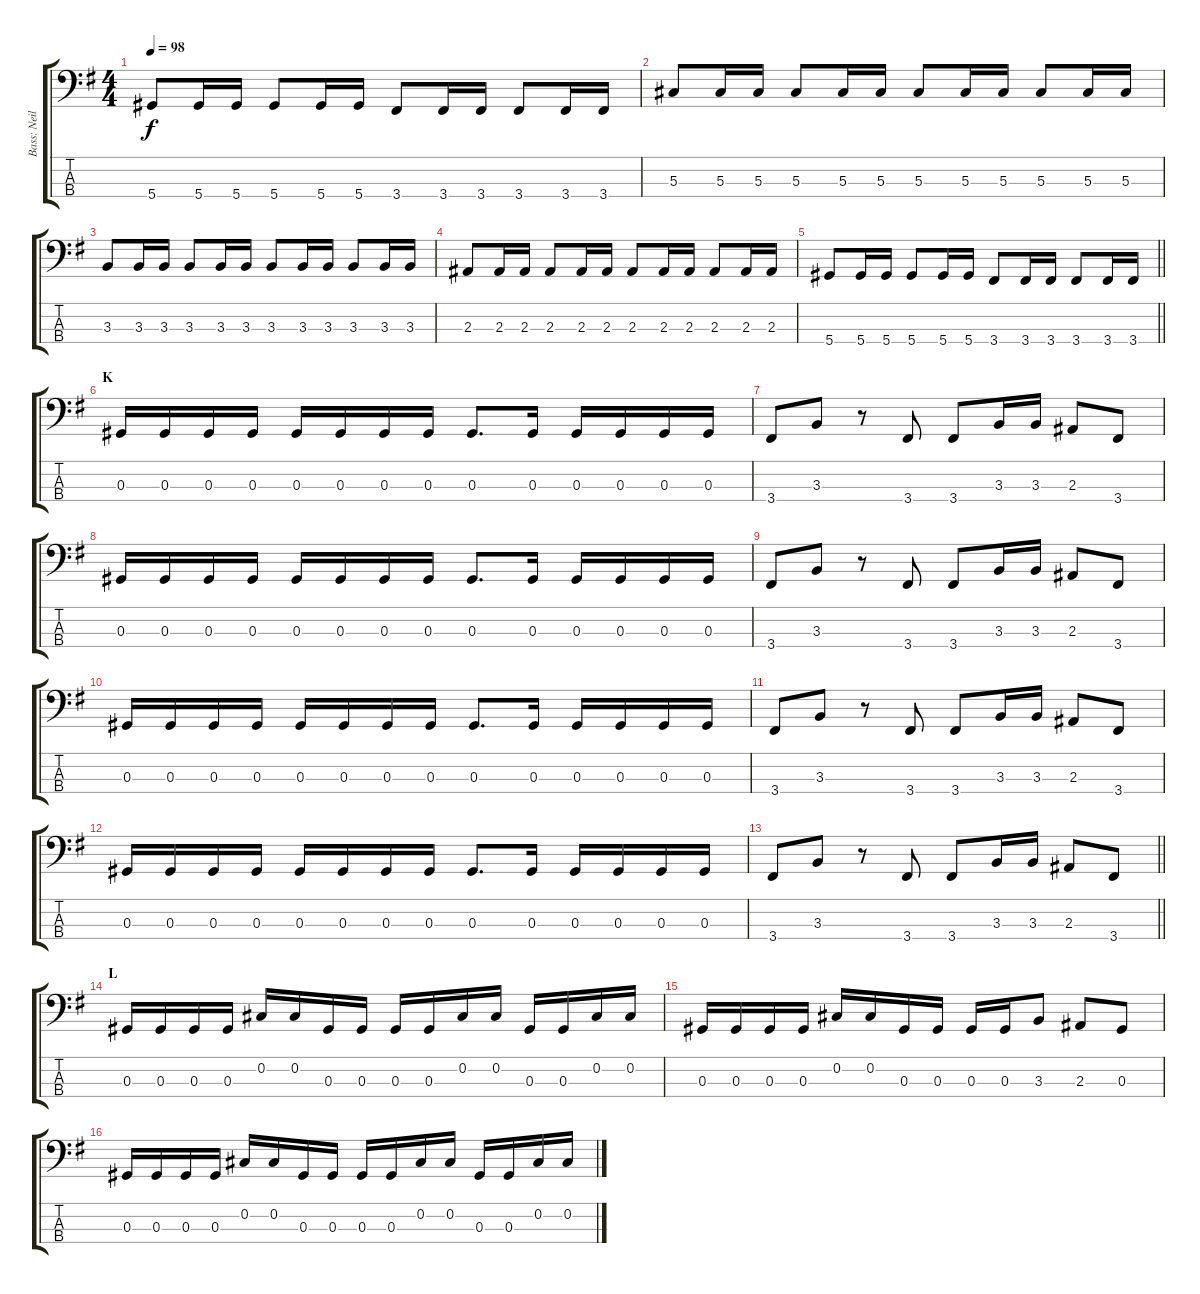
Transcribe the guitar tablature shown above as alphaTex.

\track ("Bass: Neil" "Bass: Neil") {instrument electricbassfinger}
\staff {score tabs}
\tuning (Gb2 Db2 Ab1 Eb1) {hide}
\ts (4 4)
\tempo 98
\clef f4
\ks g
5.4.8{dy f} 5.4.16 5.4.16 5.4.8 5.4.16 5.4.16 3.4.8 3.4.16 3.4.16 3.4.8 3.4.16 3.4.16 |
5.3.8 5.3.16 5.3.16 5.3.8 5.3.16 5.3.16 5.3.8 5.3.16 5.3.16 5.3.8 5.3.16 5.3.16 |
3.3.8 3.3.16 3.3.16 3.3.8 3.3.16 3.3.16 3.3.8 3.3.16 3.3.16 3.3.8 3.3.16 3.3.16 |
2.3.8 2.3.16 2.3.16 2.3.8 2.3.16 2.3.16 2.3.8 2.3.16 2.3.16 2.3.8 2.3.16 2.3.16 |
\barLineRight lightlight
5.4.8 5.4.16 5.4.16 5.4.8 5.4.16 5.4.16 3.4.8 3.4.16 3.4.16 3.4.8 3.4.16 3.4.16 |
\section ("" "K")
0.3.16 0.3.16 0.3.16 0.3.16 0.3.16 0.3.16 0.3.16 0.3.16 0.3.8{d} 0.3.16 0.3.16 0.3.16 0.3.16 0.3.16 |
3.4.8 3.3.8 r.8 3.4.8 3.4.8 3.3.16 3.3.16 2.3.8 3.4.8 |
0.3.16 0.3.16 0.3.16 0.3.16 0.3.16 0.3.16 0.3.16 0.3.16 0.3.8{d} 0.3.16 0.3.16 0.3.16 0.3.16 0.3.16 |
3.4.8 3.3.8 r.8 3.4.8 3.4.8 3.3.16 3.3.16 2.3.8 3.4.8 |
0.3.16 0.3.16 0.3.16 0.3.16 0.3.16 0.3.16 0.3.16 0.3.16 0.3.8{d} 0.3.16 0.3.16 0.3.16 0.3.16 0.3.16 |
3.4.8 3.3.8 r.8 3.4.8 3.4.8 3.3.16 3.3.16 2.3.8 3.4.8 |
0.3.16 0.3.16 0.3.16 0.3.16 0.3.16 0.3.16 0.3.16 0.3.16 0.3.8{d} 0.3.16 0.3.16 0.3.16 0.3.16 0.3.16 |
\barLineRight lightlight
3.4.8 3.3.8 r.8 3.4.8 3.4.8 3.3.16 3.3.16 2.3.8 3.4.8 |
\section ("" "L")
0.3.16 0.3.16 0.3.16 0.3.16 0.2.16 0.2.16 0.3.16 0.3.16 0.3.16 0.3.16 0.2.16 0.2.16 0.3.16 0.3.16 0.2.16 0.2.16 |
0.3.16 0.3.16 0.3.16 0.3.16 0.2.16 0.2.16 0.3.16 0.3.16 0.3.16 0.3.16 3.3.8 2.3.8 0.3.8 |
0.3.16 0.3.16 0.3.16 0.3.16 0.2.16 0.2.16 0.3.16 0.3.16 0.3.16 0.3.16 0.2.16 0.2.16 0.3.16 0.3.16 0.2.16 0.2.16
